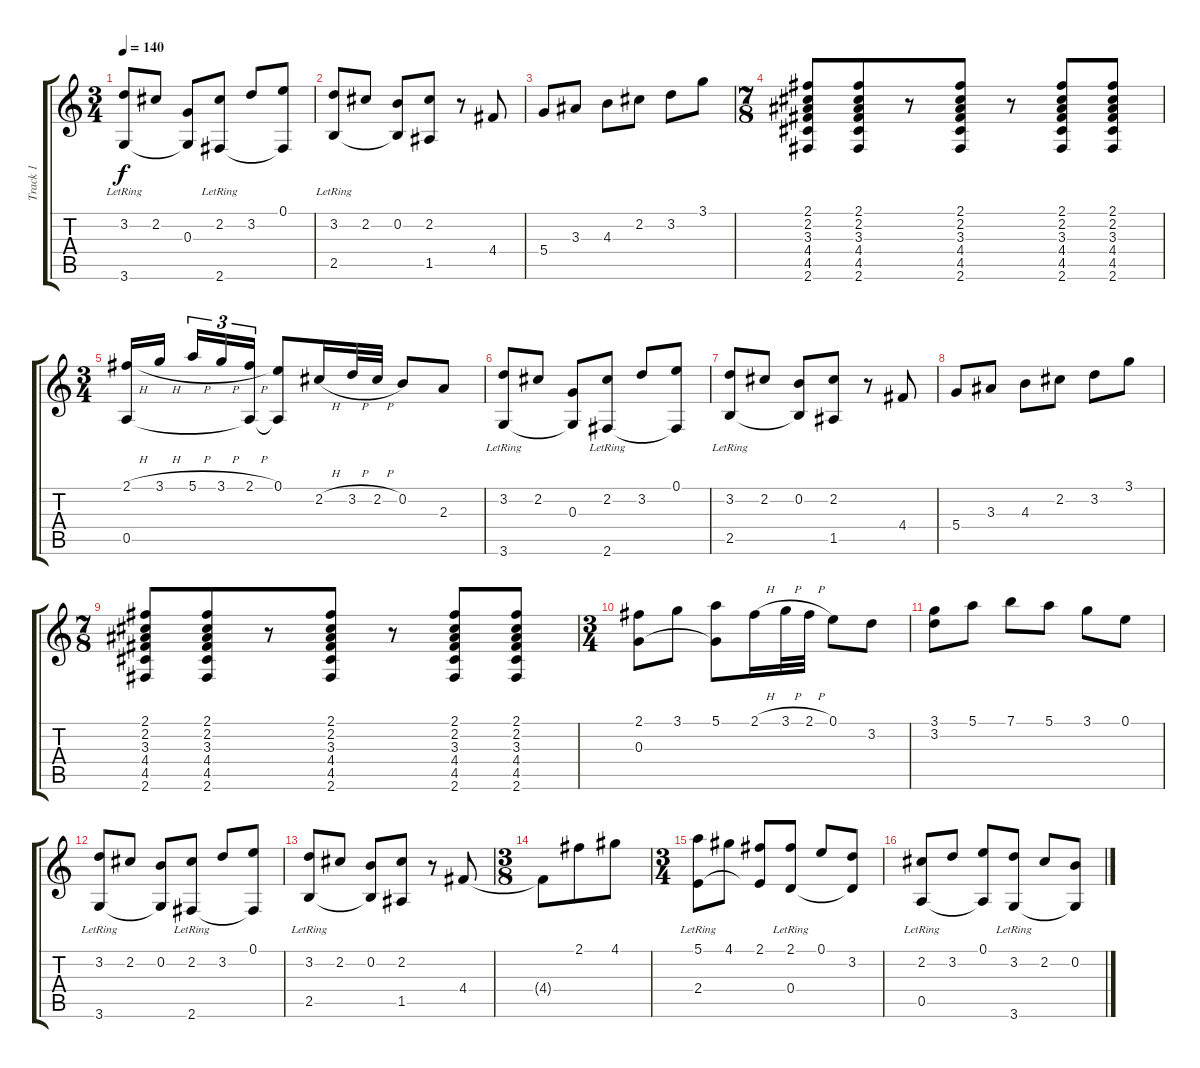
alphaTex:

\track ("Track 1" "Track 1") {instrument acousticguitarnylon}
\staff {score tabs}
\tuning (E4 B3 G3 D3 A2 E2) {hide}
\ts (3 4)
\tempo 140
\clef g2
\ks c
(3.2 3.6{lr}).8{dy f} 2.2.8 (0.3 3.6{t}).8 (2.2 2.6{lr}).8 3.2.8 (0.1 2.6{t}).8 |
(3.2 2.5{lr}).8 2.2.8 (0.2 2.5{t}).8 (2.2 1.5).8 r.8 4.4.8 |
5.4.8 3.3.8 4.3.8 2.2.8 3.2.8 3.1.8 |
\ts (7 8)
(2.1 2.2 3.3 4.4 4.5 2.6).8 (2.1 2.2 3.3 4.4 4.5 2.6).8 r.8 (2.1 2.2 3.3 4.4 4.5 2.6).8 r.8 (2.1 2.2 3.3 4.4 4.5 2.6).8 (2.1 2.2 3.3 4.4 4.5 2.6).8 |
\ts (3 4)
(2.1{h} 0.5).16 3.1{h}.16 5.1{h}.16{tu (3 2)} 3.1{h}.16{tu (3 2)} (2.1{h} 0.5{t}).16{tu (3 2)} (0.1 0.5{t}).8 2.2{h}.16 3.2{h}.32 2.2{h}.32 0.2.8 2.3.8 |
(3.2 3.6{lr}).8 2.2.8 (0.3 3.6{t}).8 (2.2 2.6{lr}).8 3.2.8 (0.1 2.6{t}).8 |
(3.2 2.5{lr}).8 2.2.8 (0.2 2.5{t}).8 (2.2 1.5).8 r.8 4.4.8 |
5.4.8 3.3.8 4.3.8 2.2.8 3.2.8 3.1.8 |
\ts (7 8)
(2.1 2.2 3.3 4.4 4.5 2.6).8 (2.1 2.2 3.3 4.4 4.5 2.6).8 r.8 (2.1 2.2 3.3 4.4 4.5 2.6).8 r.8 (2.1 2.2 3.3 4.4 4.5 2.6).8 (2.1 2.2 3.3 4.4 4.5 2.6).8 |
\ts (3 4)
(2.1 0.3).8 3.1.8 (5.1 0.3{t}).8 2.1{h}.16 3.1{h}.32 2.1{h}.32 0.1.8 3.2.8 |
(3.1 3.2).8 5.1.8 7.1.8 5.1.8 3.1.8 0.1.8 |
(3.2 3.6{lr}).8 2.2.8 (0.2 3.6{t}).8 (2.2 2.6{lr}).8 3.2.8 (0.1 2.6{t}).8 |
(3.2 2.5{lr}).8 2.2.8 (0.2 2.5{t}).8 (2.2 1.5).8 r.8 4.4.8 |
\ts (3 8)
4.4{t}.8 2.1.8 4.1.8 |
\ts (3 4)
(5.1 2.4{lr}).8 4.1.8 (2.1 2.4{t}).8 (2.1 0.4{lr}).8 0.1.8 (3.2 0.4{t}).8 |
(2.2 0.5{lr}).8 3.2.8 (0.1 0.5{t}).8 (3.2 3.6{lr}).8 2.2.8 (0.2 3.6{t}).8
